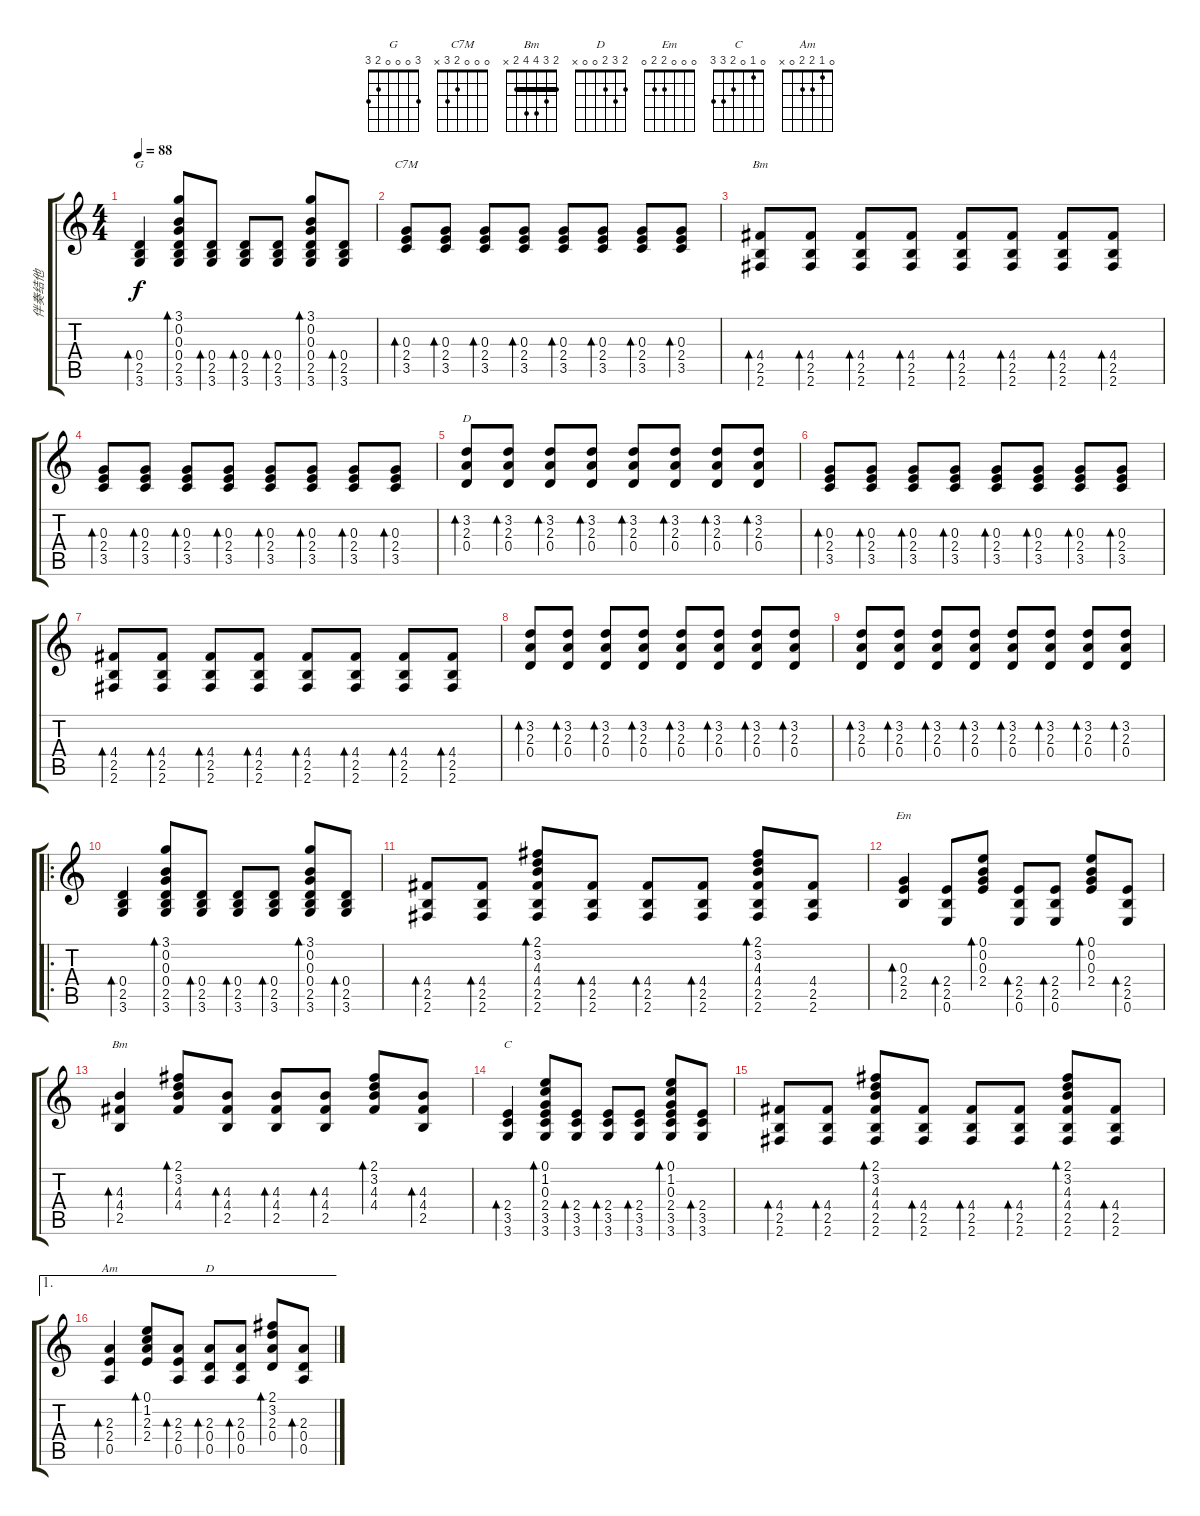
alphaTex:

\track ("伴奏结他" "伴奏结他") {instrument acousticguitarsteel}
\staff {score tabs}
\tuning (E4 B3 G3 D3 A2 E2) {hide}
\chord ("G" 3 0 0 0 2 3)
\chord ("C7M" 0 0 0 2 3 x)
\chord ("Bm" 2 3 4 4 2 2) {barre 2}
\chord ("D" 2 3 2 0 x x)
\chord ("Em" 0 0 0 2 2 0)
\chord ("Bm" 2 3 4 4 2 x) {barre 2}
\chord ("C" 0 1 0 2 3 3)
\chord ("Am" 0 1 2 2 0 x)
\chord ("D" 2 3 2 0 0 x)
\ts (4 4)
\tempo 88
\clef g2
\ks c
(0.4 2.5 3.6).4{bd 30 ch "G" dy f} (3.1 0.2 0.3 0.4 2.5 3.6).8{bd 30} (0.4 2.5 3.6).8{bd 30} (0.4 2.5 3.6).8{bd 30} (0.4 2.5 3.6).8{bd 30} (3.1 0.2 0.3 0.4 2.5 3.6).8{bd 30} (0.4 2.5 3.6).8{bd 30} |
(0.3 2.4 3.5).8{bd 60 ch "C7M"} (0.3 2.4 3.5).8{bd 60} (0.3 2.4 3.5).8{bd 60} (0.3 2.4 3.5).8{bd 60} (0.3 2.4 3.5).8{bd 60} (0.3 2.4 3.5).8{bd 60} (0.3 2.4 3.5).8{bd 60} (0.3 2.4 3.5).8{bd 60} |
(4.4 2.5 2.6).8{bd 60 ch "Bm"} (4.4 2.5 2.6).8{bd 60} (4.4 2.5 2.6).8{bd 60} (4.4 2.5 2.6).8{bd 60} (4.4 2.5 2.6).8{bd 60} (4.4 2.5 2.6).8{bd 60} (4.4 2.5 2.6).8{bd 60} (4.4 2.5 2.6).8{bd 60} |
(0.3 2.4 3.5).8{bd 60} (0.3 2.4 3.5).8{bd 60} (0.3 2.4 3.5).8{bd 60} (0.3 2.4 3.5).8{bd 60} (0.3 2.4 3.5).8{bd 60} (0.3 2.4 3.5).8{bd 60} (0.3 2.4 3.5).8{bd 60} (0.3 2.4 3.5).8{bd 60} |
(3.2 2.3 0.4).8{bd 60 ch "D"} (3.2 2.3 0.4).8{bd 60} (3.2 2.3 0.4).8{bd 60} (3.2 2.3 0.4).8{bd 60} (3.2 2.3 0.4).8{bd 60} (3.2 2.3 0.4).8{bd 60} (3.2 2.3 0.4).8{bd 60} (3.2 2.3 0.4).8{bd 60} |
(0.3 2.4 3.5).8{bd 60} (0.3 2.4 3.5).8{bd 60} (0.3 2.4 3.5).8{bd 60} (0.3 2.4 3.5).8{bd 60} (0.3 2.4 3.5).8{bd 60} (0.3 2.4 3.5).8{bd 60} (0.3 2.4 3.5).8{bd 60} (0.3 2.4 3.5).8{bd 60} |
(4.4 2.5 2.6).8{bd 60} (4.4 2.5 2.6).8{bd 60} (4.4 2.5 2.6).8{bd 60} (4.4 2.5 2.6).8{bd 60} (4.4 2.5 2.6).8{bd 60} (4.4 2.5 2.6).8{bd 60} (4.4 2.5 2.6).8{bd 60} (4.4 2.5 2.6).8{bd 60} |
(3.2 2.3 0.4).8{bd 60} (3.2 2.3 0.4).8{bd 60} (3.2 2.3 0.4).8{bd 60} (3.2 2.3 0.4).8{bd 60} (3.2 2.3 0.4).8{bd 60} (3.2 2.3 0.4).8{bd 60} (3.2 2.3 0.4).8{bd 60} (3.2 2.3 0.4).8{bd 60} |
(3.2 2.3 0.4).8{bd 60} (3.2 2.3 0.4).8{bd 60} (3.2 2.3 0.4).8{bd 60} (3.2 2.3 0.4).8{bd 60} (3.2 2.3 0.4).8{bd 60} (3.2 2.3 0.4).8{bd 60} (3.2 2.3 0.4).8{bd 60} (3.2 2.3 0.4).8{bd 60} |
\ro
(0.4 2.5 3.6).4{bd 60} (3.1 0.2 0.3 0.4 2.5 3.6).8{bd 60} (0.4 2.5 3.6).8{bd 60} (0.4 2.5 3.6).8{bd 60} (0.4 2.5 3.6).8{bd 60} (3.1 0.2 0.3 0.4 2.5 3.6).8{bd 60} (0.4 2.5 3.6).8{bd 60} |
(4.4 2.5 2.6).8{bd 60} (4.4 2.5 2.6).8{bd 60} (2.1 3.2 4.3 4.4 2.5 2.6).8{bd 60} (4.4 2.5 2.6).8{bd 60} (4.4 2.5 2.6).8{bd 60} (4.4 2.5 2.6).8{bd 60} (2.1 3.2 4.3 4.4 2.5 2.6).8{bd 60} (4.4 2.5 2.6).8 |
(0.3 2.4 2.5).4{bd 60 ch "Em"} (2.4 2.5 0.6).8{bd 60} (0.1 0.2 0.3 2.4).8{bd 60} (2.4 2.5 0.6).8{bd 60} (2.4 2.5 0.6).8{bd 60} (0.1 0.2 0.3 2.4).8{bd 60} (2.4 2.5 0.6).8{bd 60} |
(4.3 4.4 2.5).4{bd 60 ch "Bm"} (2.1 3.2 4.3 4.4).8{bd 60} (4.3 4.4 2.5).8{bd 60} (4.3 4.4 2.5).8{bd 60} (4.3 4.4 2.5).8{bd 60} (2.1 3.2 4.3 4.4).8{bd 60} (4.3 4.4 2.5).8{bd 60} |
(2.4 3.5 3.6).4{bd 60 ch "C"} (0.1 1.2 0.3 2.4 3.5 3.6).8{bd 60} (2.4 3.5 3.6).8{bd 60} (2.4 3.5 3.6).8{bd 60} (2.4 3.5 3.6).8{bd 60} (0.1 1.2 0.3 2.4 3.5 3.6).8{bd 60} (2.4 3.5 3.6).8{bd 60} |
(4.4 2.5 2.6).8{bd 60} (4.4 2.5 2.6).8{bd 60} (2.1 3.2 4.3 4.4 2.5 2.6).8{bd 60} (4.4 2.5 2.6).8{bd 60} (4.4 2.5 2.6).8{bd 60} (4.4 2.5 2.6).8{bd 60} (2.1 3.2 4.3 4.4 2.5 2.6).8{bd 60} (4.4 2.5 2.6).8{bd 60} |
\ae 1
(2.3 2.4 0.5).4{bd 60 ch "Am"} (0.1 1.2 2.3 2.4).8{bd 60} (2.3 2.4 0.5).8{bd 60} (2.3 0.4 0.5).8{bd 60 ch "D"} (2.3 0.4 0.5).8{bd 60} (2.1 3.2 2.3 0.4).8{bd 60} (2.3 0.4 0.5).8{bd 60}
